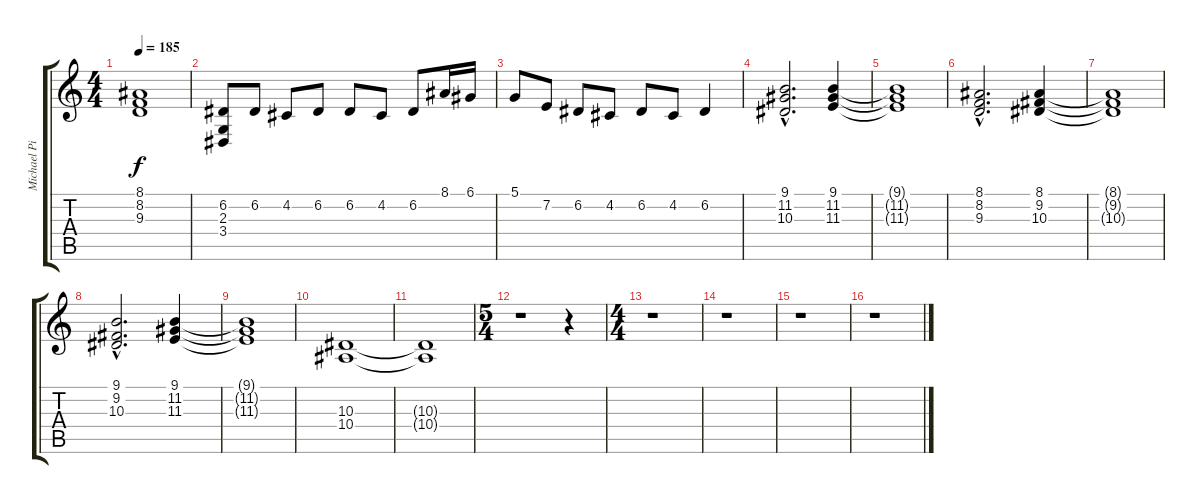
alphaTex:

\track ("Michael Pinnella " "Michael Pi") {instrument stringensemble1}
\staff {score tabs}
\tuning (D4 A3 F3 C3 G2 D2) {hide}
\ts (4 4)
\tempo 185
\clef g2
\ks c
(8.1{t} 8.2{t} 9.3{t}).1{dy f} |
(6.2 2.3 3.4).8 6.2.8 4.2.8 6.2.8 6.2.8 4.2.8 6.2.8 8.1.16 6.1.16 |
5.1.8 7.2.8 6.2.8 4.2.8 6.2.8 4.2.8 6.2.4 |
(9.1{hac} 11.2{hac} 10.3{hac}).2{d} (9.1 11.2 11.3).4 |
(9.1{t} 11.2{t} 11.3{t}).1 |
(8.1{hac} 8.2{hac} 9.3{hac}).2{d} (8.1 9.2 10.3).4 |
(8.1{t} 9.2{t} 10.3{t}).1 |
(9.1{hac} 9.2{hac} 10.3{hac}).2{d} (9.1 11.2 11.3).4 |
(9.1{t} 11.2{t} 11.3{t}).1 |
(10.3 10.4).1 |
(10.3{t} 10.4{t}).1 |
\ts (5 4)
r.1 r.4 |
\ts (4 4)
r.1 |
r.1 |
r.1 |
r.1
